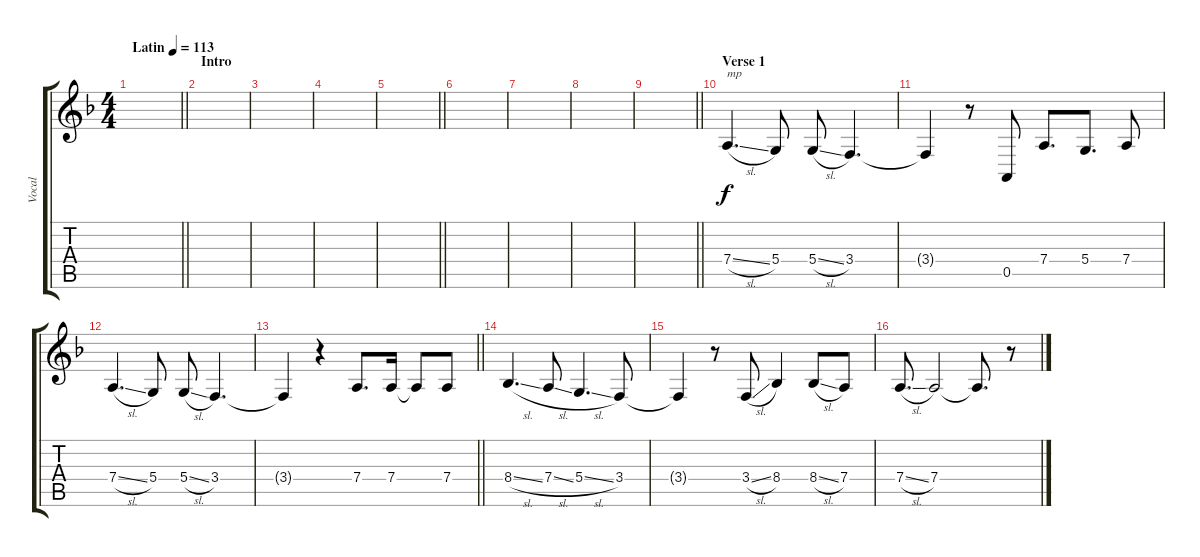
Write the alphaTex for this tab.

\track ("Vocal" "Vocal") {instrument flute}
\staff {score tabs}
\tuning (E4 B3 G3 D3 A2 E2) {hide}
\ts (4 4)
\section ("" "")
\tempo (113 "Latin")
\clef g2
\barLineRight lightlight
\ks dminor
|
\section ("" "Intro")
|
|
|
\barLineRight lightlight
|
\section ("" "")
|
|
|
\barLineRight lightlight
|
\section ("" "Verse 1")
7.4{sl}.4{d txt "mp"} 5.4.8 5.4{sl}.8 3.4.4{d} |
3.4{t}.4 r.8 0.5.8 7.4.8{d} 5.4.8{d} 7.4.8 |
7.4{sl}.4{d} 5.4.8 5.4{sl}.8 3.4.4{d} |
\barLineRight lightlight
3.4{t}.4 r.4 7.4.8{d} 7.4.16 7.4{t}.8 7.4.8 |
\section ("" "")
8.4{sl}.4{d} 7.4{sl}.8 5.4{sl}.4{d} 3.4.8 |
3.4{t}.4 r.8 3.4{sl}.8 8.4.4 8.4{sl}.8 7.4.8 |
7.4{sl}.8{d} 7.4.2 7.4{t}.8{d} r.8
